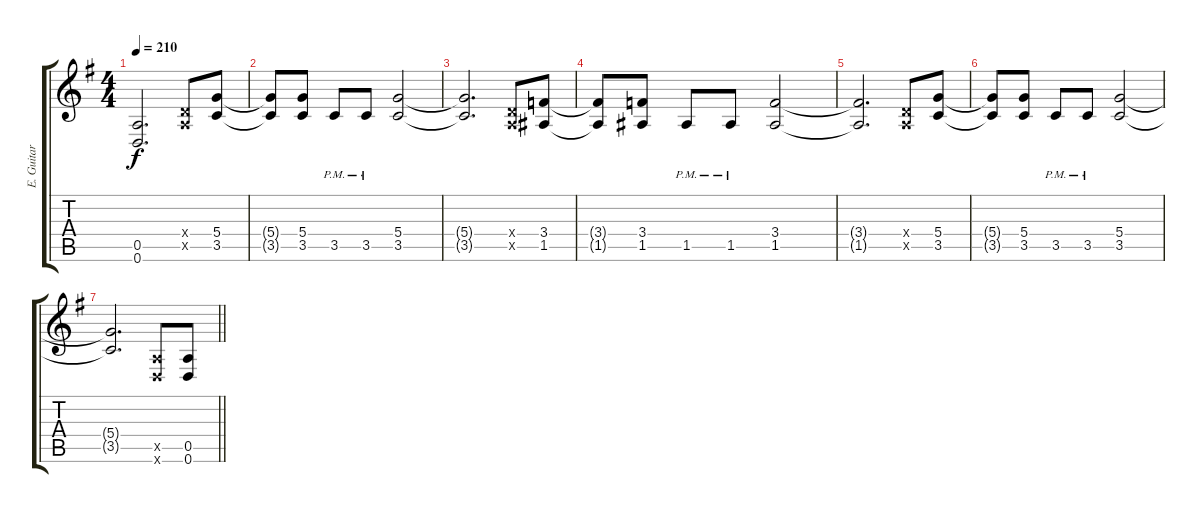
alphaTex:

\track ("E. Guitar II" "E. Guitar ") {instrument overdrivenguitar}
\staff {score tabs}
\tuning (E4 B3 G3 D3 A2 D2) {hide}
\ts (4 4)
\tempo 210
\clef g2
\ks g
(0.5{t} 0.6{t}).2{d dy f} (0.4{x} 0.5{x}).8 (5.4 3.5).8 |
(5.4{t} 3.5{t}).8 (5.4 3.5).8 3.5{pm}.8 3.5{pm}.8 (5.4 3.5).2 |
(5.4{t} 3.5{t}).2{d} (0.4{x} 0.5{x}).8 (3.4 1.5).8 |
(3.4{t} 1.5{t}).8 (3.4 1.5).8 1.5{pm}.8 1.5{pm}.8 (3.4 1.5).2 |
(3.4{t} 1.5{t}).2{d} (0.4{x} 0.5{x}).8 (5.4 3.5).8 |
(5.4{t} 3.5{t}).8 (5.4 3.5).8 3.5{pm}.8 3.5{pm}.8 (5.4 3.5).2 |
\barLineRight lightlight
(5.4{t} 3.5{t}).2{d} (0.5{x} 0.6{x}).8 (0.5 0.6).8
